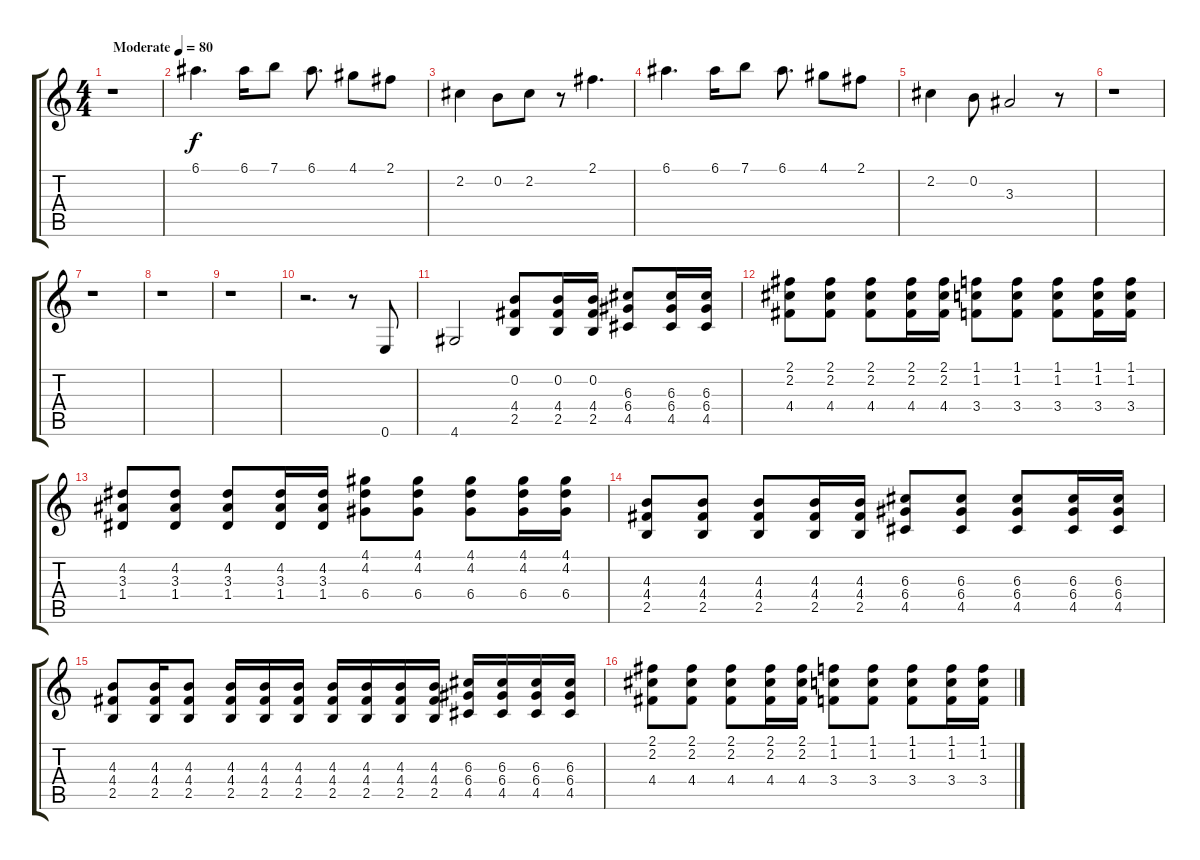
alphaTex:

\track "" {instrument distortionguitar}
\staff {score tabs}
\tuning (E4 B3 G3 D3 A2 E2) {hide}
\ts (4 4)
\tempo (80 "Moderate")
\clef g2
\ks c
r.1{dy f instrument distortionguitar} |
6.1.4{d} 6.1.16 7.1.8 6.1.8{d} 4.1.8 2.1.8 |
2.2.4 0.2.8 2.2.8 r.8 2.1.4{d} |
6.1.4{d} 6.1.16 7.1.8 6.1.8{d} 4.1.8 2.1.8 |
2.2.4 0.2.8 3.3.2 r.8 |
r.1 |
r.1 |
r.1 |
r.1 |
r.2{d} r.8 0.6.8 |
4.6.2 (0.2 4.4 2.5).8 (0.2 4.4 2.5).16 (0.2 4.4 2.5).16 (6.3 6.4 4.5).8 (6.3 6.4 4.5).16 (6.3 6.4 4.5).16 |
(2.1 2.2 4.4).8 (2.1 2.2 4.4).8 (2.1 2.2 4.4).8 (2.1 2.2 4.4).16 (2.1 2.2 4.4).16 (1.1 1.2 3.4).8 (1.1 1.2 3.4).8 (1.1 1.2 3.4).8 (1.1 1.2 3.4).16 (1.1 1.2 3.4).16 |
(4.2 3.3 1.4).8 (4.2 3.3 1.4).8 (4.2 3.3 1.4).8 (4.2 3.3 1.4).16 (4.2 3.3 1.4).16 (4.1 4.2 6.4).8 (4.1 4.2 6.4).8 (4.1 4.2 6.4).8 (4.1 4.2 6.4).16 (4.1 4.2 6.4).16 |
(4.3 4.4 2.5).8 (4.3 4.4 2.5).8 (4.3 4.4 2.5).8 (4.3 4.4 2.5).16 (4.3 4.4 2.5).16 (6.3 6.4 4.5).8 (6.3 6.4 4.5).8 (6.3 6.4 4.5).8 (6.3 6.4 4.5).16 (6.3 6.4 4.5).16 |
(4.3 4.4 2.5).8 (4.3 4.4 2.5).16 (4.3 4.4 2.5).8 (4.3 4.4 2.5).16 (4.3 4.4 2.5).16 (4.3 4.4 2.5).16 (4.3 4.4 2.5).16 (4.3 4.4 2.5).16 (4.3 4.4 2.5).16 (4.3 4.4 2.5).16 (6.3 6.4 4.5).16 (6.3 6.4 4.5).16 (6.3 6.4 4.5).16 (6.3 6.4 4.5).16 |
(2.1 2.2 4.4).8 (2.1 2.2 4.4).8 (2.1 2.2 4.4).8 (2.1 2.2 4.4).16 (2.1 2.2 4.4).16 (1.1 1.2 3.4).8 (1.1 1.2 3.4).8 (1.1 1.2 3.4).8 (1.1 1.2 3.4).16 (1.1 1.2 3.4).16
